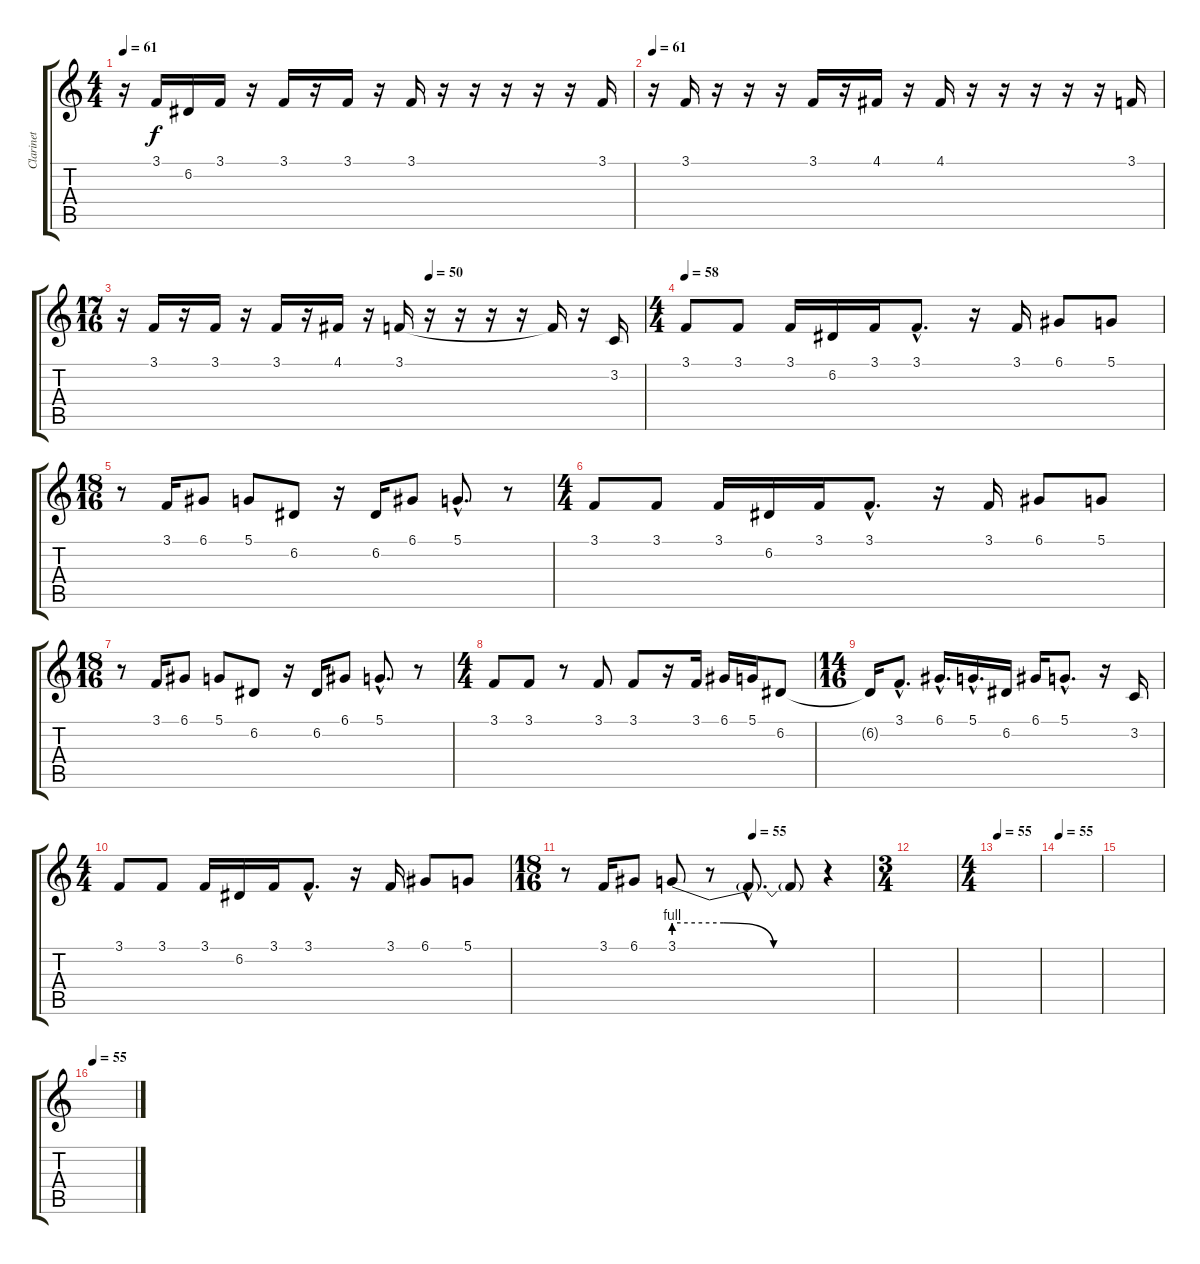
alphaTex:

\track ("Clarinet" "Clarinet") {instrument clarinet}
\staff {score tabs}
\tuning (D4 A3 F3 C3 G2 C2) {hide}
\ts (4 4)
\tempo 61
\clef g2
\ks c
r.16{dy f} 3.1.16 6.2.16 3.1.16 r.16 3.1.16 r.16 3.1.16 r.16 3.1.16 r.16 r.16 r.16 r.16 r.16 3.1.16 |
\tempo 61
r.16 3.1.16 r.16 r.16 r.16 3.1.16 r.16 4.1.16 r.16 4.1.16 r.16 r.16 r.16 r.16 r.16 3.1.16 |
\ts (17 16)
\tempo (50 0.5882352941176471)
r.16 3.1.16 r.16 3.1.16 r.16 3.1.16 r.16 4.1.16 r.16 3.1.16 r.16 r.16 r.16 r.16 3.1{t}.16 r.16 3.2.16 |
\ts (4 4)
\tempo 58
3.1.8 3.1.8 3.1.16 6.2.16 3.1.16 3.1{hac}.8{d} r.16 3.1.16 6.1.8 5.1.8 |
\ts (18 16)
r.8 3.1.16 6.1.8 5.1.8 6.2.8 r.16 6.2.16 6.1.8 5.1{hac}.8{d} r.8 |
\ts (4 4)
3.1.8 3.1.8 3.1.16 6.2.16 3.1.16 3.1{hac}.8{d} r.16 3.1.16 6.1.8 5.1.8 |
\ts (18 16)
r.8 3.1.16 6.1.8 5.1.8 6.2.8 r.16 6.2.16 6.1.8 5.1{hac}.8{d} r.8 |
\ts (4 4)
3.1.8 3.1.8 r.8 3.1.8 3.1.8 r.16 3.1.16 6.1.16 5.1.16 6.2.8 |
\ts (14 16)
6.2{t}.16 3.1{hac}.8{d} 6.1{hac}.16{d} 5.1{hac}.16{d} 6.2.16 6.1.16 5.1{hac}.8{d} r.16 3.2.16 |
\ts (4 4)
3.1.8 3.1.8 3.1.16 6.2.16 3.1.16 3.1{hac}.8{d} r.16 3.1.16 6.1.8 5.1.8 |
\ts (18 16)
\tempo (55 0.6111111111111112)
r.8 3.1.16 6.1.8 3.1{be (custom 0 4 20 4 40 0 60 0)}.8 r.8 3.1{hac t}.8{d} 3.1{t}.8 r.4 |
\ts (3 4)
|
\ts (4 4)
\tempo 55
|
\tempo 55
|
|
\tempo 55
